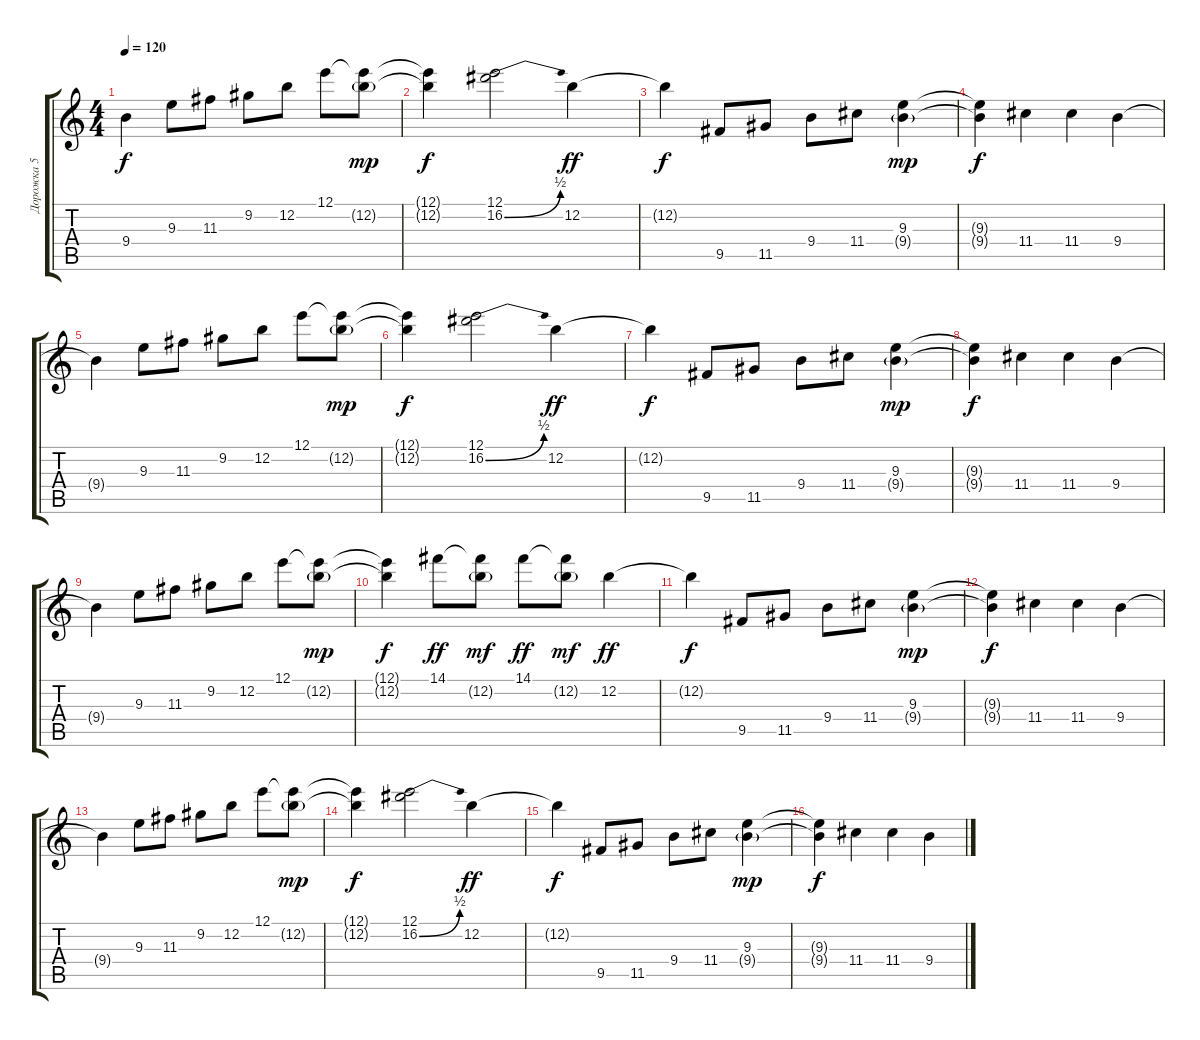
\track ("Дорожка 5" "Дорожка 5") {instrument overdrivenguitar}
\staff {score tabs}
\tuning (E4 B3 G3 D3 A2 E2) {hide}
\ts (4 4)
\tempo 120
\clef g2
\ks c
9.4{t}.4{dy f} 9.3.8 11.3.8 9.2.8 12.2.8 12.1.8 (12.1{t} 12.2{g}).8{dy mp} |
(12.1{t} 12.2{t}).4{dy f} (12.1 16.2{be (bend 0 0 60 2)}).2 12.2.4{dy ff} |
12.2{t}.4{dy f} 9.5.8 11.5.8 9.4.8 11.4.8 (9.3 9.4{g}).4{dy mp} |
(9.3{t} 9.4{t}).4{dy f} 11.4.4 11.4.4 9.4.4 |
9.4{t}.4 9.3.8 11.3.8 9.2.8 12.2.8 12.1.8 (12.1{t} 12.2{g}).8{dy mp} |
(12.1{t} 12.2{t}).4{dy f} (12.1 16.2{be (bend 0 0 60 2)}).2 12.2.4{dy ff} |
12.2{t}.4{dy f} 9.5.8 11.5.8 9.4.8 11.4.8 (9.3 9.4{g}).4{dy mp} |
(9.3{t} 9.4{t}).4{dy f} 11.4.4 11.4.4 9.4.4 |
9.4{t}.4 9.3.8 11.3.8 9.2.8 12.2.8 12.1.8 (12.1{t} 12.2{g}).8{dy mp} |
(12.1{t} 12.2{t}).4{dy f} 14.1.8{dy ff} (14.1{t} 12.2{g}).8{dy mf} 14.1.8{dy ff} (14.1{t} 12.2{g}).8{dy mf} 12.2.4{dy ff} |
12.2{t}.4{dy f} 9.5.8 11.5.8 9.4.8 11.4.8 (9.3 9.4{g}).4{dy mp} |
(9.3{t} 9.4{t}).4{dy f} 11.4.4 11.4.4 9.4.4 |
9.4{t}.4 9.3.8 11.3.8 9.2.8 12.2.8 12.1.8 (12.1{t} 12.2{g}).8{dy mp} |
(12.1{t} 12.2{t}).4{dy f} (12.1 16.2{be (bend 0 0 60 2)}).2 12.2.4{dy ff} |
12.2{t}.4{dy f} 9.5.8 11.5.8 9.4.8 11.4.8 (9.3 9.4{g}).4{dy mp} |
(9.3{t} 9.4{t}).4{dy f} 11.4.4 11.4.4 9.4.4
